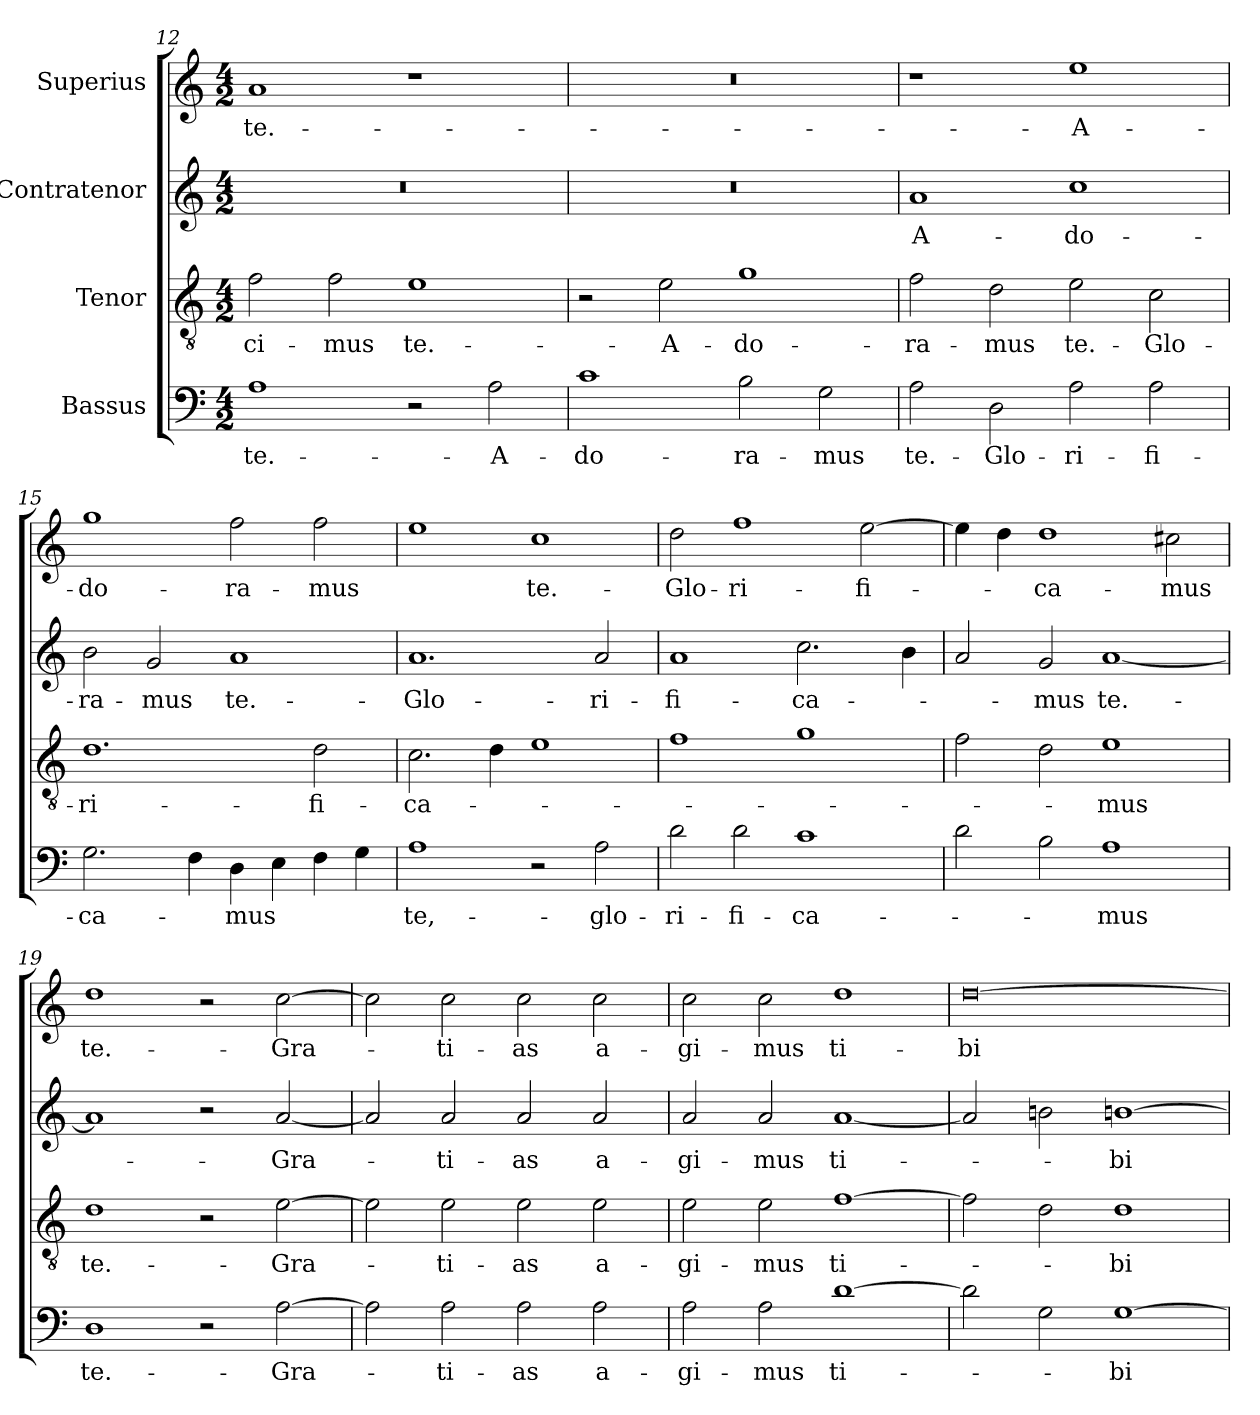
**kern	**text	**kern	**text	**kern	**text	**kern	**text
*part4	*part4	*part3	*part3	*part2	*part2	*part1	*part1
*staff4	*staff4	*staff3	*staff3	*staff2	*staff2	*staff1	*staff1
*I"Bassus	*	*I"Tenor	*	*I"Contratenor	*	*I"Superius	*
*clefF4	*	*clefGv2	*	*clefG2	*	*clefG2	*
*k[]	*	*k[]	*	*k[]	*	*k[]	*
*M4/2	*	*M4/2	*	*M4/2	*	*M4/2	*
=12	=12	=12	=12	=12	=12	=12	=12
1A\	te.-	2f\	-ci-	0r	.	1a/	te.-
.	.	2f\	-mus	.	.	.	.
2r	.	1e\	te.-	.	.	1r	.
2A\	A-	.	.	.	.	.	.
=13	=13	=13	=13	=13	=13	=13	=13
1c\	-do-	2r	.	0r	.	0r	.
.	.	2e\	A-	.	.	.	.
2B\	-ra-	1g\	-do-	.	.	.	.
2G\	-mus	.	.	.	.	.	.
=14	=14	=14	=14	=14	=14	=14	=14
2A\	te.-	2f\	-ra-	1a/	A-	1r	.
2D\	Glo-	2d\	-mus	.	.	.	.
2A\	-ri-	2e\	te.-	1cc\	-do-	1ee\	A-
2A\	-fi-	2c\	Glo-	.	.	.	.
=15	=15	=15	=15	=15	=15	=15	=15
2.G\	-ca-	1.d\	-ri-	2b\	-ra-	1gg\	-do-
.	.	.	.	2g/	-mus	.	.
4F\	.	.	.	.	.	.	.
4D\	-mus	.	.	1a/	te.-	2ff\	-ra-
4E\	.	.	.	.	.	.	.
4F\	.	2d\	-fi-	.	.	2ff\	-mus
4G\	.	.	.	.	.	.	.
=16	=16	=16	=16	=16	=16	=16	=16
1A\	te,-	2.c\	-ca-	1.a/	Glo-	1ee\	.
.	.	4d\	.	.	.	.	.
2r	.	1e\	.	.	.	1cc\	te.-
2A\	glo-	.	.	2a/	-ri-	.	.
=17	=17	=17	=17	=17	=17	=17	=17
2d\	-ri-	1f\	.	1a/	-fi-	2dd\	Glo-
2d\	-fi-	.	.	.	.	1ff\	-ri-
1c\	-ca-	1g\	.	2.cc\	-ca-	.	.
.	.	.	.	.	.	[2ee\	-fi-
.	.	.	.	4b\	.	.	.
=18	=18	=18	=18	=18	=18	=18	=18
2d\	.	2f\	.	2a/	.	4ee\]	.
.	.	.	.	.	.	4dd\	.
2B\	.	2d\	.	2g/	-mus	1dd\	-ca-
1A\	-mus	1e\	-mus	[1a/	te.-	.	.
.	.	.	.	.	.	2cc#X\	-mus
=19	=19	=19	=19	=19	=19	=19	=19
1D\	te.-	1d\	te.-	1a/]	.	1dd\	te.-
2r	.	2r	.	2r	.	2r	.
[2A\	Gra-	[2e\	Gra-	[2a/	Gra-	[2cc\	Gra-
=20	=20	=20	=20	=20	=20	=20	=20
2A\]	.	2e\]	.	2a/]	.	2cc\]	.
2A\	-ti-	2e\	-ti-	2a/	-ti-	2cc\	-ti-
2A\	-as	2e\	-as	2a/	-as	2cc\	-as
2A\	a-	2e\	a-	2a/	a-	2cc\	a-
=21	=21	=21	=21	=21	=21	=21	=21
2A\	-gi-	2e\	-gi-	2a/	-gi-	2cc\	-gi-
2A\	-mus	2e\	-mus	2a/	-mus	2cc\	-mus
[1d\	ti-	[1f\	ti-	[1a/	ti-	1dd\	ti-
=22	=22	=22	=22	=22	=22	=22	=22
2d\]	.	2f\]	.	2a/]	.	[0dd\	-bi
2G\	.	2d\	.	2bn\	.	.	.
[1G\	-bi	1d\	-bi	[1bn\	-bi	.	.
=	=	=	=	=	=	=	=
*-	*-	*-	*-	*-	*-	*-	*-
